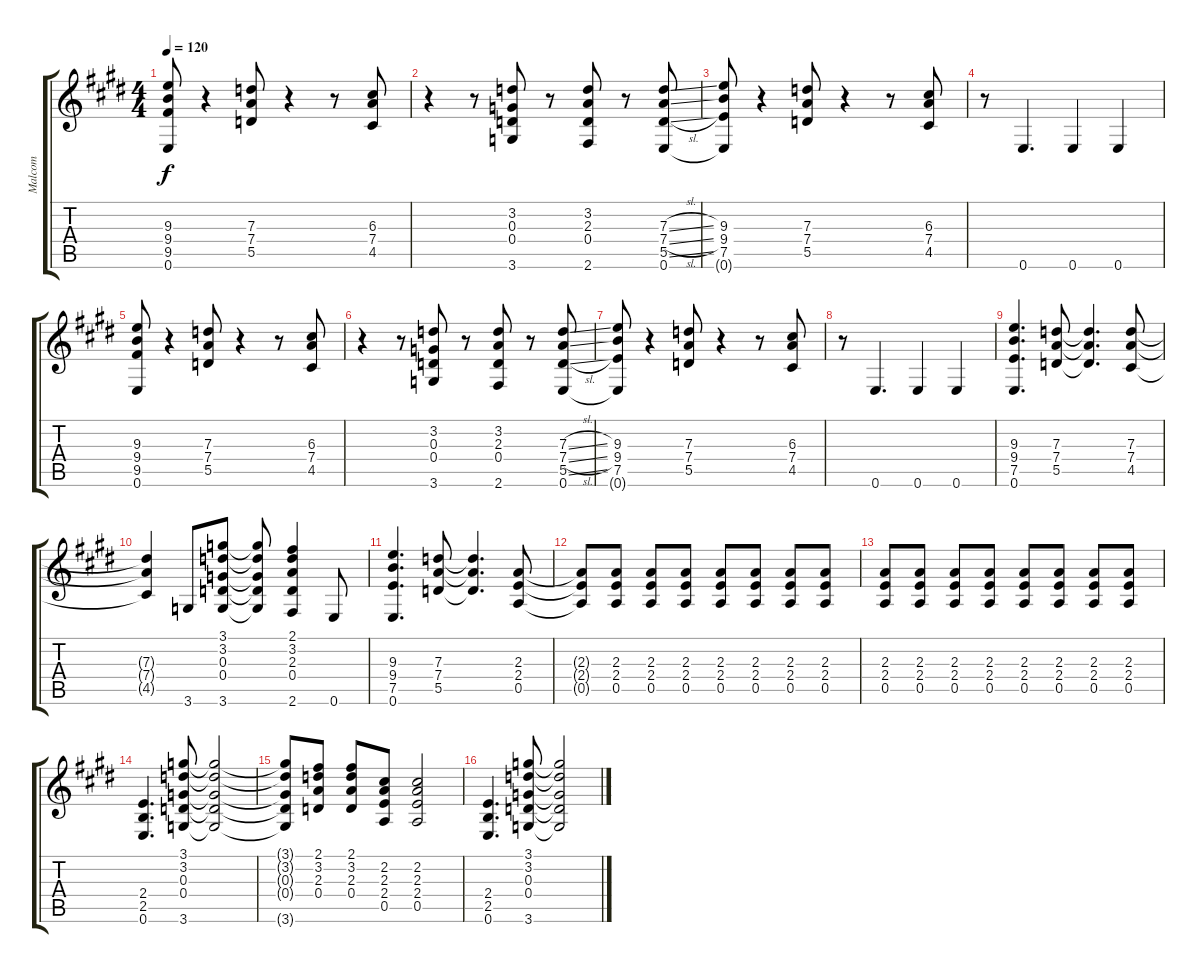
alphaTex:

\track ("Malcom" "Malcom") {instrument distortionguitar}
\staff {score tabs}
\tuning (E4 B3 G3 D3 A2 E2) {hide}
\ts (4 4)
\tempo 120
\clef g2
\ks e
(9.3 9.4 9.5 0.6).8{dy f} r.4 (7.3 7.4 5.5).8 r.4 r.8 (6.3 7.4 4.5).8 |
r.4 r.8 (3.2 0.3 0.4 3.6).8 r.8 (3.2 2.3 0.4 2.6).8 r.8 (7.3{sl} 7.4{sl} 5.5{sl} 0.6).8 |
(9.3 9.4 7.5 0.6{t}).8 r.4 (7.3 7.4 5.5).8 r.4 r.8 (6.3 7.4 4.5).8 |
r.8 0.6.4{d} 0.6.4 0.6.4 |
(9.3 9.4 9.5 0.6).8 r.4 (7.3 7.4 5.5).8 r.4 r.8 (6.3 7.4 4.5).8 |
r.4 r.8 (3.2 0.3 0.4 3.6).8 r.8 (3.2 2.3 0.4 2.6).8 r.8 (7.3{sl} 7.4{sl} 5.5{sl} 0.6).8 |
(9.3 9.4 7.5 0.6{t}).8 r.4 (7.3 7.4 5.5).8 r.4 r.8 (6.3 7.4 4.5).8 |
r.8 0.6.4{d} 0.6.4 0.6.4 |
(9.3 9.4 7.5 0.6).4{d} (7.3 7.4 5.5).8 (7.3{t} 7.4{t} 5.5{t}).4{d} (7.3 7.4 4.5).8 |
(7.3{t} 7.4{t} 4.5{t}).4 3.6.8 (3.1 3.2 0.3 0.4 3.6).8 (3.1{t} 3.2{t} 0.3{t} 0.4{t} 3.6{t}).8 (2.1 3.2 2.3 0.4 2.6).4 0.6.8 |
(9.3 9.4 7.5 0.6).4{d} (7.3 7.4 5.5).8 (7.3{t} 7.4{t} 5.5{t}).4{d} (2.3 2.4 0.5).8 |
(2.3{t} 2.4{t} 0.5{t}).8 (2.3 2.4 0.5).8 (2.3 2.4 0.5).8 (2.3 2.4 0.5).8 (2.3 2.4 0.5).8 (2.3 2.4 0.5).8 (2.3 2.4 0.5).8 (2.3 2.4 0.5).8 |
(2.3 2.4 0.5).8 (2.3 2.4 0.5).8 (2.3 2.4 0.5).8 (2.3 2.4 0.5).8 (2.3 2.4 0.5).8 (2.3 2.4 0.5).8 (2.3 2.4 0.5).8 (2.3 2.4 0.5).8 |
(2.4 2.5 0.6).4{d} (3.1 3.2 0.3 0.4 3.6).8 (3.1{t} 3.2{t} 0.3{t} 0.4{t} 3.6{t}).2 |
(3.1{t} 3.2{t} 0.3{t} 0.4{t} 3.6{t}).8 (2.1 3.2 2.3 0.4).8 (2.1 3.2 2.3 0.4).8 (2.2 2.3 2.4 0.5).8 (2.2 2.3 2.4 0.5).2 |
(2.4 2.5 0.6).4{d} (3.1 3.2 0.3 0.4 3.6).8 (3.1{t} 3.2{t} 0.3{t} 0.4{t} 3.6{t}).2
